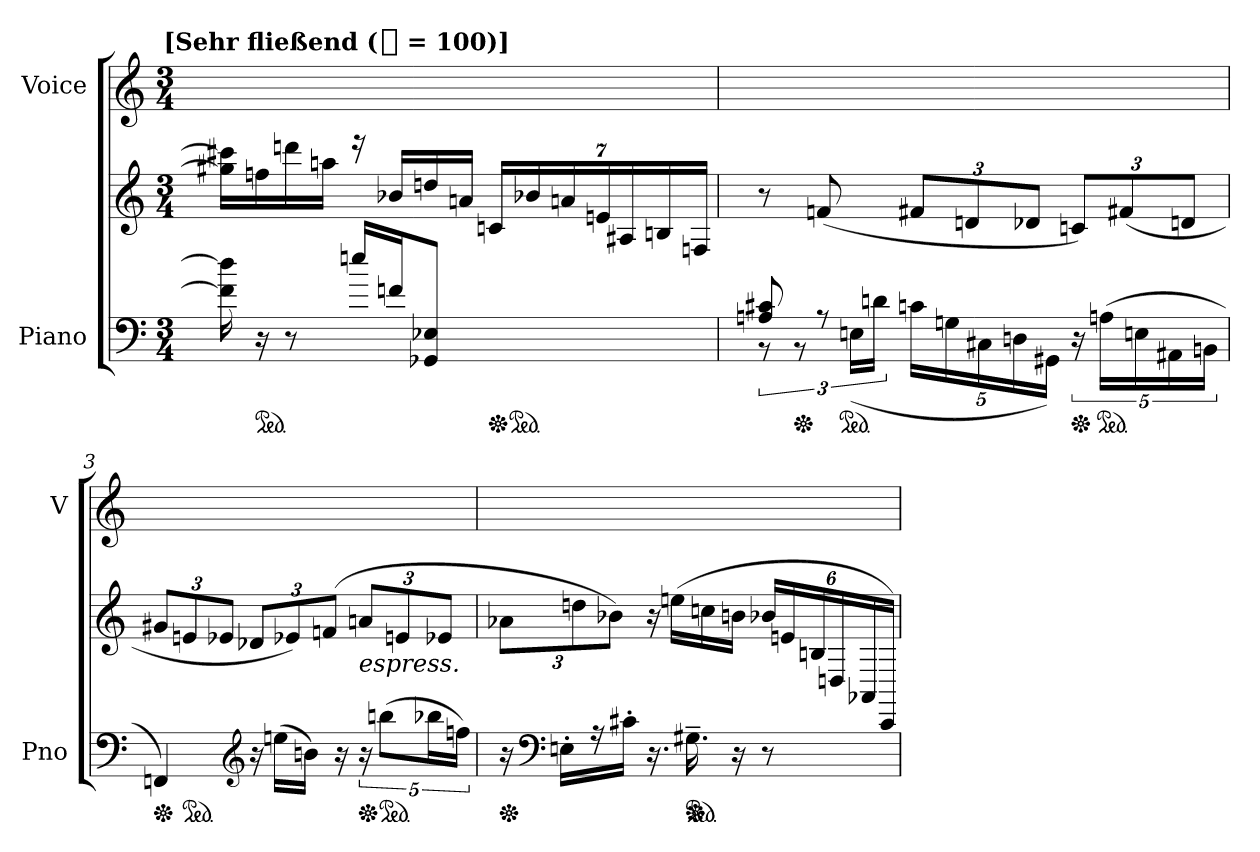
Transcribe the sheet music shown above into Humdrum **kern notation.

**kern	**kern	**kern
*part2	*part2	*part1
*staff3	*staff2	*staff1
*I"Piano	*	*I"Voice
*I'Pno	*	*I'V
*clefF4	*clefG2	*clefG2
*k[]	*k[]	*k[]
!!LO:TX:omd:t=[Sehr fließend ([quarter] = 100)]
*M3/4	*M3/4	*M3/4
*MM100	*MM100	*MM100
=1	=1	=1
16fn] 16ddn]	16gg#X] 16ccc#X]LL	8ryy
*ped	*	*
16r	16ffn	.
8r	16dddn	8ryy
.	16aanJJ	.
16een/LL	16reee	8ryy
16fn\J	16b-X/LL	.
8GG-X 8E-XJ	16ddn	8ryy
.	16anJJ	.
*Xped	*	*
4ryy	28cn\LL	12ryy
*ped	*	*
.	28b-X	.
.	28an	.
.	.	12ryy
.	28en	.
.	28A#X/	.
.	.	12ryy
.	28Bn/	.
.	28Fn/JJ	.
=2	=2	=2
*^	*	*
8An 8c#X	12rBB	8r	12ryy
*Xped	*	*	*
.	12rBB	.	12ryy
8rA	.	(8fn	.
*ped	*	*	*
.	(>24EnLL	.	12ryy
.	24dnJJ	.	.
4ryy	20cnLL	12f#XL	8ryy
.	20Gn	.	.
.	.	12dn	.
.	20C#X	.	.
.	.	.	8ryy
.	20Dn	.	.
.	.	12d-XJ	.
.	20GG#XJJ)	.	.
*Xped	*	*	*
4ryy	20r	12cnL)	8ryy
*ped	*	*	*
.	(20AnLL	.	.
.	.	(12f#X	.
.	20En	.	.
.	.	.	8ryy
.	20AA#X	.	.
.	.	12dnJ	.
.	20BBnJJ	.	.
*v	*v	*	*
=3	=3	=3
*Xped	*	*
4FFn)	12g#XL	8ryy
*ped	*	*
.	12en	.
.	.	8ryy
.	12e-XJ	.
*clefG2	*	*
16r	12d-XL	8.ryy
(16eenLL	.	.
.	12e-X)	.
16bnJJ)	.	.
.	(12fnJ	.
16r	.	16ryy
!	!LO:TX:b:i:t=espress.	!
*Xped	*	*
20r	12anL	12ryy
*ped	*	*
(10bbnL	.	.
.	12en	24ryy
.	.	12.ryy
20bb-XL	.	.
.	12e-XJ	.
20ffnJJ)	.	.
=4	=4	=4
*Xped	*	*
16r	12a-XL	8ryy
*clefF4	*	*
16En'LL	.	.
.	12ddn	.
16r	.	8ryy
.	12b-XJ)	.
16c#X'JJ	.	.
16.r	16r	6ryy
.	(>16eenLL	.
*ped	*	*
*Xped	*	*
16.G#X~	.	.
.	16ccn	.
.	.	12ryy
16r	16bnJJ	.
8r	24b-X\LL	8ryy
.	24en	.
.	24Bn	.
8ryy	24Dn/	8ryy
.	24AA-X	.
.	24CC/JJ)	.
=	=	=
*-	*-	*-
